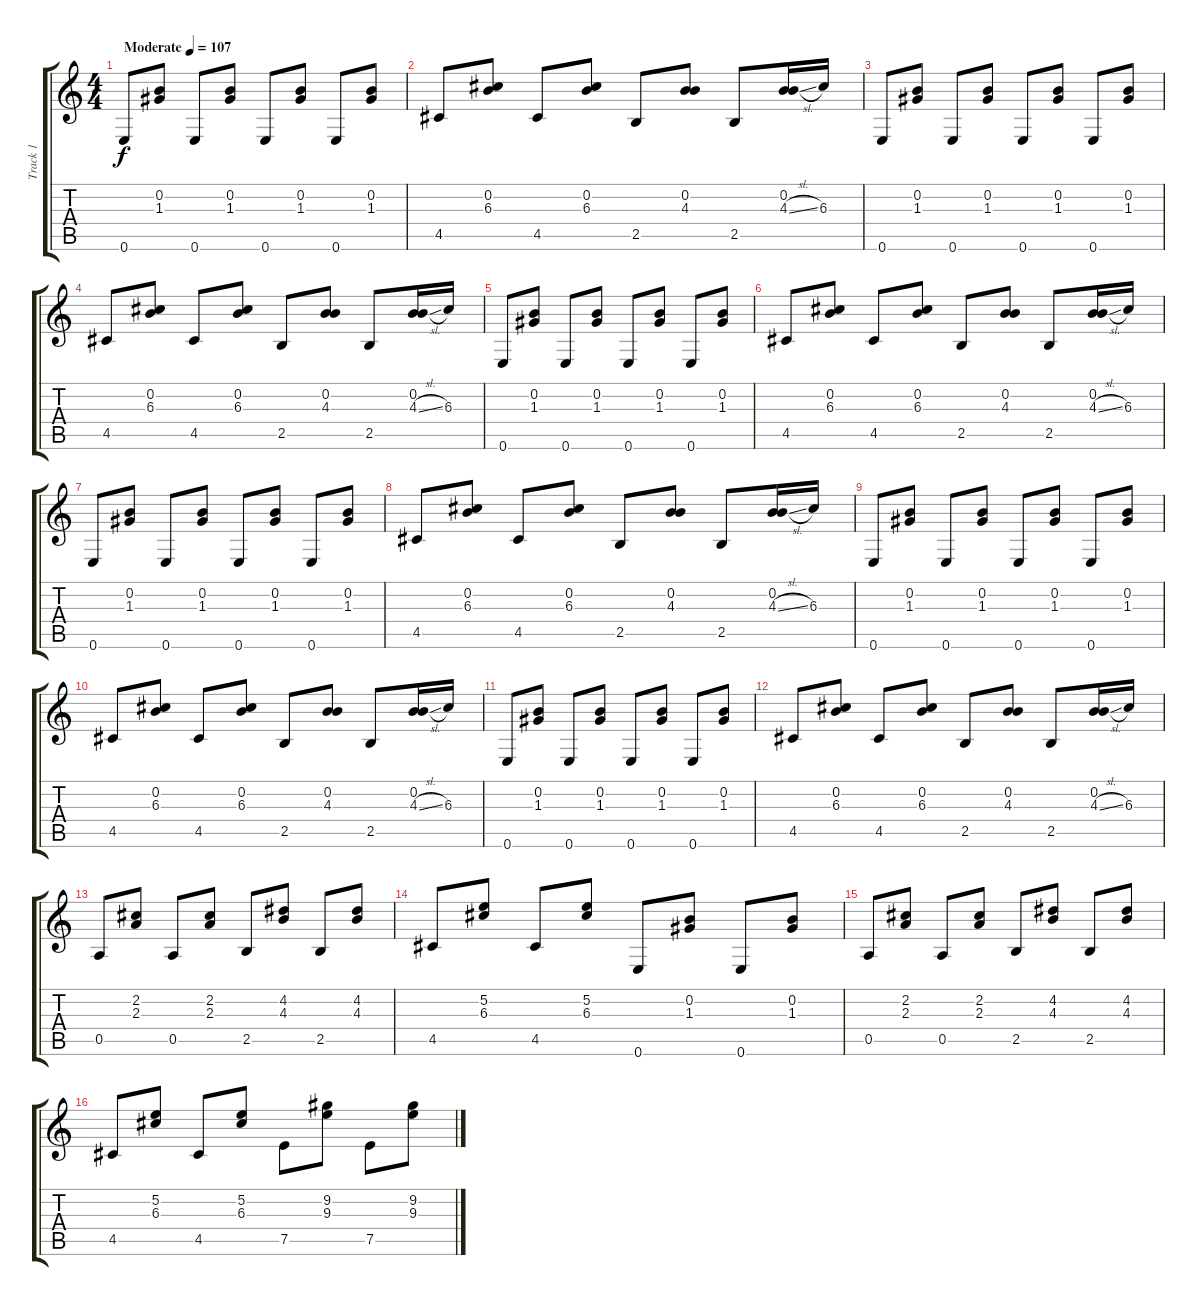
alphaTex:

\track ("Track 1" "Track 1") {instrument acousticguitarnylon}
\staff {score tabs}
\tuning (E4 B3 G3 D3 A2 E2) {hide}
\ts (4 4)
\tempo (107 "Moderate")
\clef g2
\ks c
0.6.8{dy f instrument acousticguitarnylon} (0.2 1.3).8 0.6.8 (0.2 1.3).8 0.6.8 (0.2 1.3).8 0.6.8 (0.2 1.3).8 |
4.5.8 (0.2 6.3).8 4.5.8 (0.2 6.3).8 2.5.8 (0.2 4.3).8 2.5.8 (0.2 4.3{sl}).16 6.3.16 |
0.6.8 (0.2 1.3).8 0.6.8 (0.2 1.3).8 0.6.8 (0.2 1.3).8 0.6.8 (0.2 1.3).8 |
4.5.8 (0.2 6.3).8 4.5.8 (0.2 6.3).8 2.5.8 (0.2 4.3).8 2.5.8 (0.2 4.3{sl}).16 6.3.16 |
0.6.8 (0.2 1.3).8 0.6.8 (0.2 1.3).8 0.6.8 (0.2 1.3).8 0.6.8 (0.2 1.3).8 |
4.5.8 (0.2 6.3).8 4.5.8 (0.2 6.3).8 2.5.8 (0.2 4.3).8 2.5.8 (0.2 4.3{sl}).16 6.3.16 |
0.6.8 (0.2 1.3).8 0.6.8 (0.2 1.3).8 0.6.8 (0.2 1.3).8 0.6.8 (0.2 1.3).8 |
4.5.8 (0.2 6.3).8 4.5.8 (0.2 6.3).8 2.5.8 (0.2 4.3).8 2.5.8 (0.2 4.3{sl}).16 6.3.16 |
0.6.8 (0.2 1.3).8 0.6.8 (0.2 1.3).8 0.6.8 (0.2 1.3).8 0.6.8 (0.2 1.3).8 |
4.5.8 (0.2 6.3).8 4.5.8 (0.2 6.3).8 2.5.8 (0.2 4.3).8 2.5.8 (0.2 4.3{sl}).16 6.3.16 |
0.6.8 (0.2 1.3).8 0.6.8 (0.2 1.3).8 0.6.8 (0.2 1.3).8 0.6.8 (0.2 1.3).8 |
4.5.8 (0.2 6.3).8 4.5.8 (0.2 6.3).8 2.5.8 (0.2 4.3).8 2.5.8 (0.2 4.3{sl}).16 6.3.16 |
0.5.8 (2.2 2.3).8 0.5.8 (2.2 2.3).8 2.5.8 (4.2 4.3).8 2.5.8 (4.2 4.3).8 |
4.5.8 (5.2 6.3).8 4.5.8 (5.2 6.3).8 0.6.8 (0.2 1.3).8 0.6.8 (0.2 1.3).8 |
0.5.8 (2.2 2.3).8 0.5.8 (2.2 2.3).8 2.5.8 (4.2 4.3).8 2.5.8 (4.2 4.3).8 |
4.5.8 (5.2 6.3).8 4.5.8 (5.2 6.3).8 7.5.8 (9.2 9.3).8 7.5.8 (9.2 9.3).8
